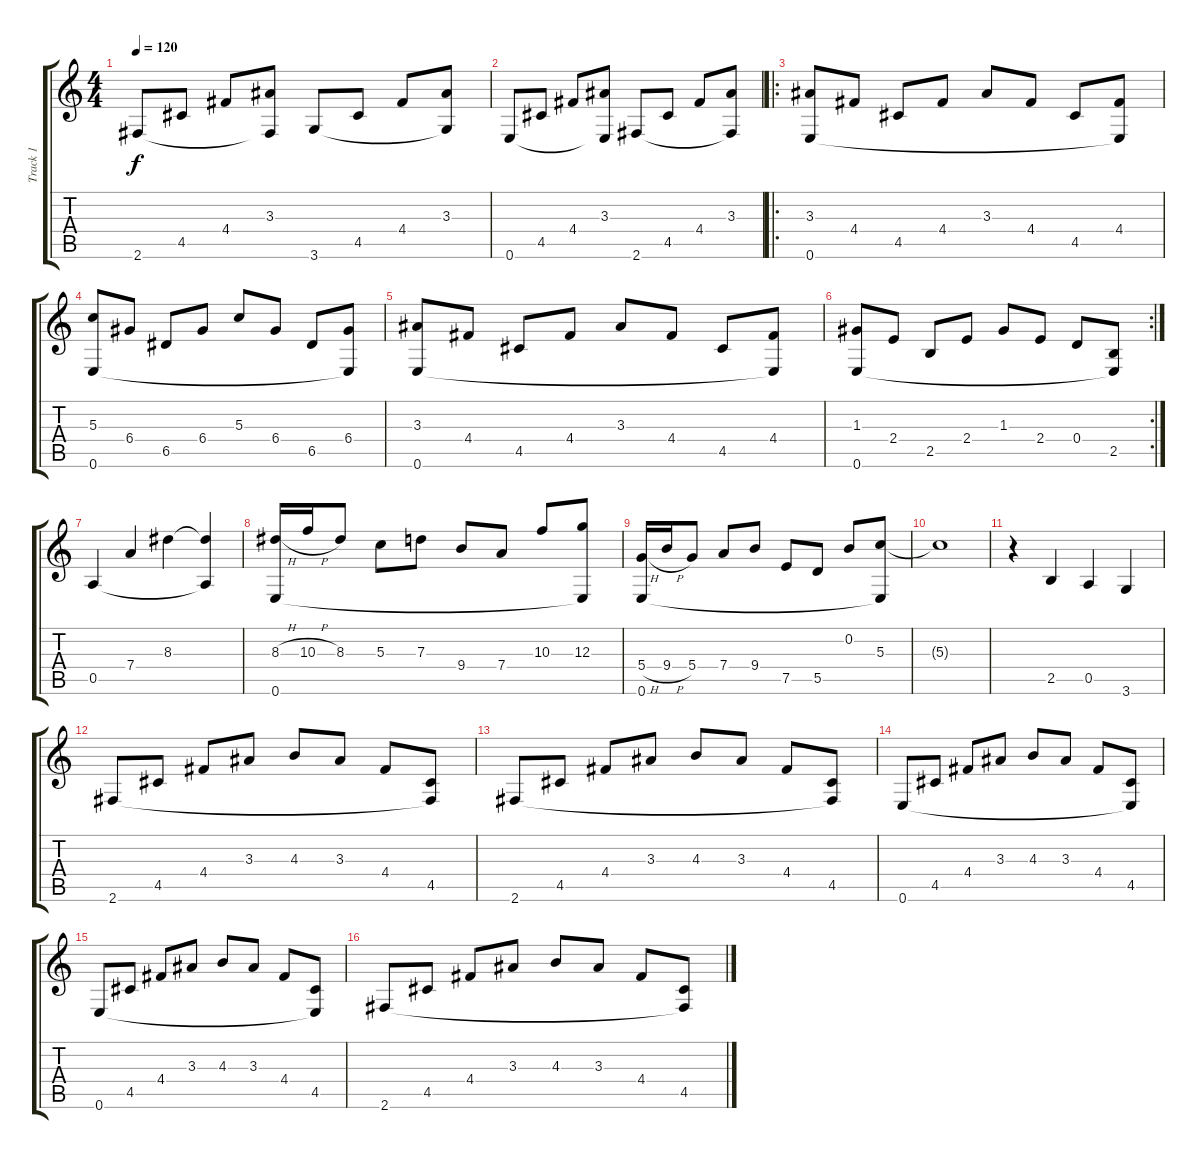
\track ("Track 1" "Track 1") {instrument acousticguitarnylon}
\staff {score tabs}
\tuning (E4 B3 G3 D3 A2 E2) {hide}
\ts (4 4)
\tempo 120
\clef g2
\ks c
2.6.8{dy f} 4.5.8 4.4.8 (3.3 2.6{t}).8 3.6.8 4.5.8 4.4.8 (3.3 3.6{t}).8 |
0.6.8 4.5.8 4.4.8 (3.3 0.6{t}).8 2.6.8 4.5.8 4.4.8 (3.3 2.6{t}).8 |
\ro
(3.3 0.6).8 4.4.8 4.5.8 4.4.8 3.3.8 4.4.8 4.5.8 (4.4 0.6{t}).8 |
(5.3 0.6).8 6.4.8 6.5.8 6.4.8 5.3.8 6.4.8 6.5.8 (6.4 0.6{t}).8 |
(3.3 0.6).8 4.4.8 4.5.8 4.4.8 3.3.8 4.4.8 4.5.8 (4.4 0.6{t}).8 |
\rc 2
(1.3 0.6).8 2.4.8 2.5.8 2.4.8 1.3.8 2.4.8 0.4.8 (2.5 0.6{t}).8 |
0.5.4 7.4.4 8.3.4 (8.3{t} 0.5{t}).4 |
(8.3{h} 0.6).16 10.3{h}.16 8.3.8 5.3.8 7.3.8 9.4.8 7.4.8 10.3.8 (12.3 0.6{t}).8 |
(5.4{h} 0.6).16 9.4{h}.16 5.4.8 7.4.8 9.4.8 7.5.8 5.5.8 0.2.8 (5.3 0.6{t}).8 |
5.3{t}.1 |
r.4 2.5.4 0.5.4 3.6.4 |
2.6.8 4.5.8 4.4.8 3.3.8 4.3.8 3.3.8 4.4.8 (4.5 2.6{t}).8 |
2.6.8 4.5.8 4.4.8 3.3.8 4.3.8 3.3.8 4.4.8 (4.5 2.6{t}).8 |
0.6.8 4.5.8 4.4.8 3.3.8 4.3.8 3.3.8 4.4.8 (4.5 0.6{t}).8 |
0.6.8 4.5.8 4.4.8 3.3.8 4.3.8 3.3.8 4.4.8 (4.5 0.6{t}).8 |
2.6.8 4.5.8 4.4.8 3.3.8 4.3.8 3.3.8 4.4.8 (4.5 2.6{t}).8
